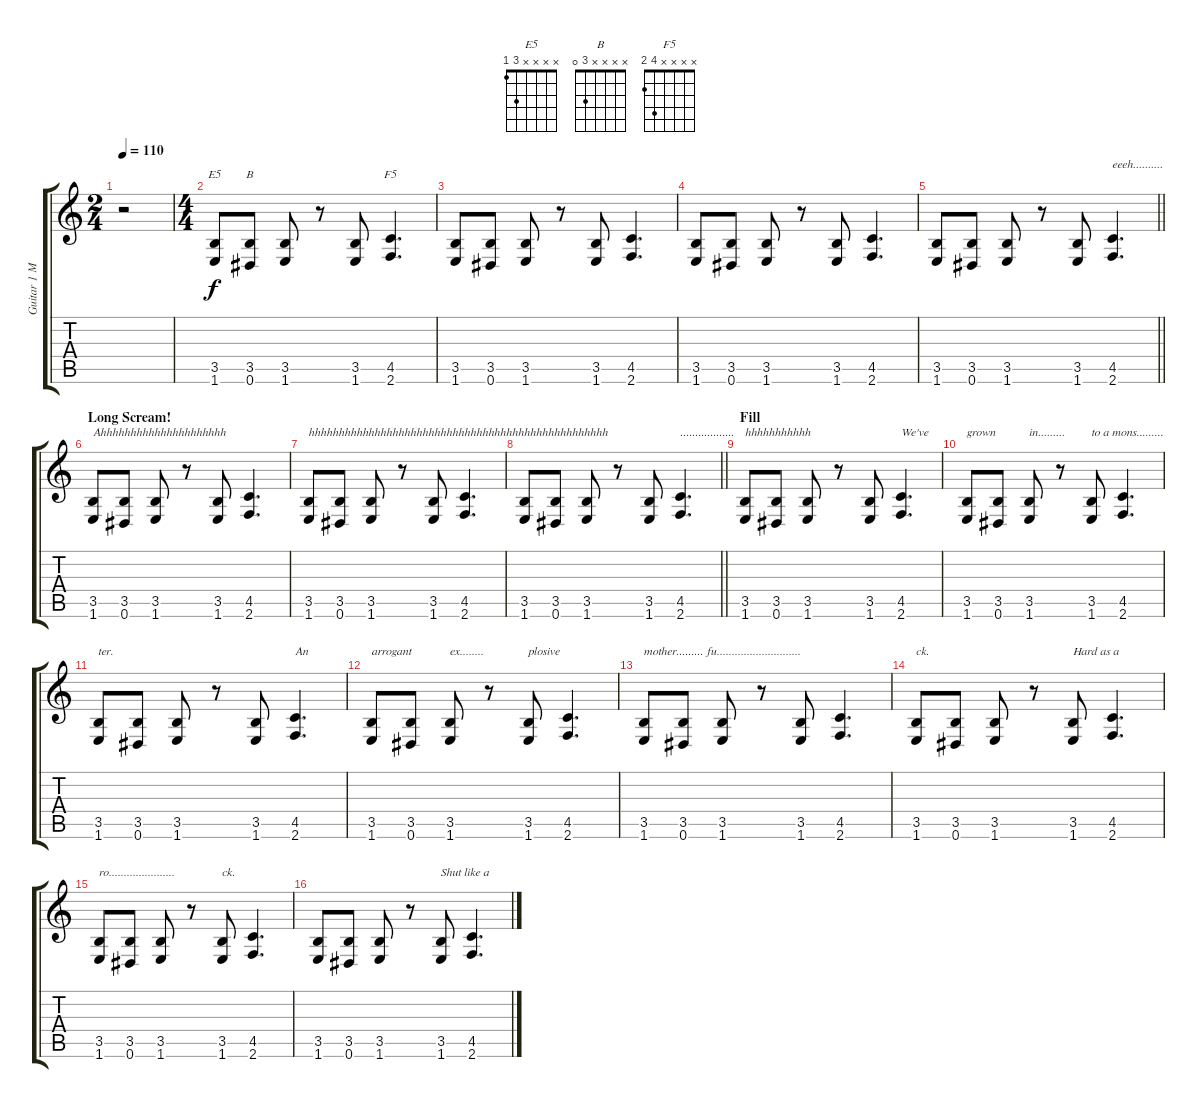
\track ("Guitar 1 Main" "Guitar 1 M") {instrument distortionguitar}
\staff {score tabs}
\tuning (Eb4 Bb3 Gb3 Db3 Ab2 Eb2) {hide}
\chord ("E5" x x x x 3 1)
\chord ("B" x x x x 3 0)
\chord ("F5" x x x x 4 2)
\ts (2 4)
\tempo 110
\clef g2
\ks c
r.2{dy f} |
\ts (4 4)
(3.5 1.6).8{ch "E5"} (3.5 0.6).8{ch "B"} (3.5 1.6).8 r.8 (3.5 1.6).8 (4.5 2.6).4{d ch "F5"} |
(3.5 1.6).8 (3.5 0.6).8 (3.5 1.6).8 r.8 (3.5 1.6).8 (4.5 2.6).4{d} |
(3.5 1.6).8 (3.5 0.6).8 (3.5 1.6).8 r.8 (3.5 1.6).8 (4.5 2.6).4{d} |
\barLineRight lightlight
(3.5 1.6).8 (3.5 0.6).8 (3.5 1.6).8 r.8 (3.5 1.6).8 (4.5 2.6).4{d txt "eeeh.........."} |
\section ("" "Long Scream!")
(3.5 1.6).8{txt "Ahhhhhhhhhhhhhhhhhhhhh"} (3.5 0.6).8 (3.5 1.6).8 r.8 (3.5 1.6).8 (4.5 2.6).4{d} |
(3.5 1.6).8{txt "hhhhhhhhhhhhhhhhhhhhhhhhhhhhhhhhhhhhhhhhhhhhhhhhhh"} (3.5 0.6).8 (3.5 1.6).8 r.8 (3.5 1.6).8 (4.5 2.6).4{d} |
\barLineRight lightlight
(3.5 1.6).8 (3.5 0.6).8 (3.5 1.6).8 r.8 (3.5 1.6).8 (4.5 2.6).4{d txt ".................."} |
\section ("" "Fill")
(3.5 1.6).8{txt "hhhhhhhhhhh"} (3.5 0.6).8 (3.5 1.6).8 r.8 (3.5 1.6).8 (4.5 2.6).4{d txt "We've"} |
(3.5 1.6).8{txt "grown"} (3.5 0.6).8 (3.5 1.6).8{txt "in........."} r.8 (3.5 1.6).8{txt "to a mons........."} (4.5 2.6).4{d} |
(3.5 1.6).8{txt "ter."} (3.5 0.6).8 (3.5 1.6).8 r.8 (3.5 1.6).8 (4.5 2.6).4{d txt "An"} |
(3.5 1.6).8{txt "arrogant"} (3.5 0.6).8 (3.5 1.6).8{txt "ex........"} r.8 (3.5 1.6).8{txt "plosive"} (4.5 2.6).4{d} |
(3.5 1.6).8{txt "mother......... fu............................"} (3.5 0.6).8 (3.5 1.6).8 r.8 (3.5 1.6).8 (4.5 2.6).4{d} |
(3.5 1.6).8{txt "ck."} (3.5 0.6).8 (3.5 1.6).8 r.8 (3.5 1.6).8{txt "Hard as a"} (4.5 2.6).4{d} |
(3.5 1.6).8{txt "ro......................"} (3.5 0.6).8 (3.5 1.6).8 r.8 (3.5 1.6).8{txt "ck."} (4.5 2.6).4{d} |
(3.5 1.6).8 (3.5 0.6).8 (3.5 1.6).8 r.8 (3.5 1.6).8{txt "Shut like a"} (4.5 2.6).4{d}
